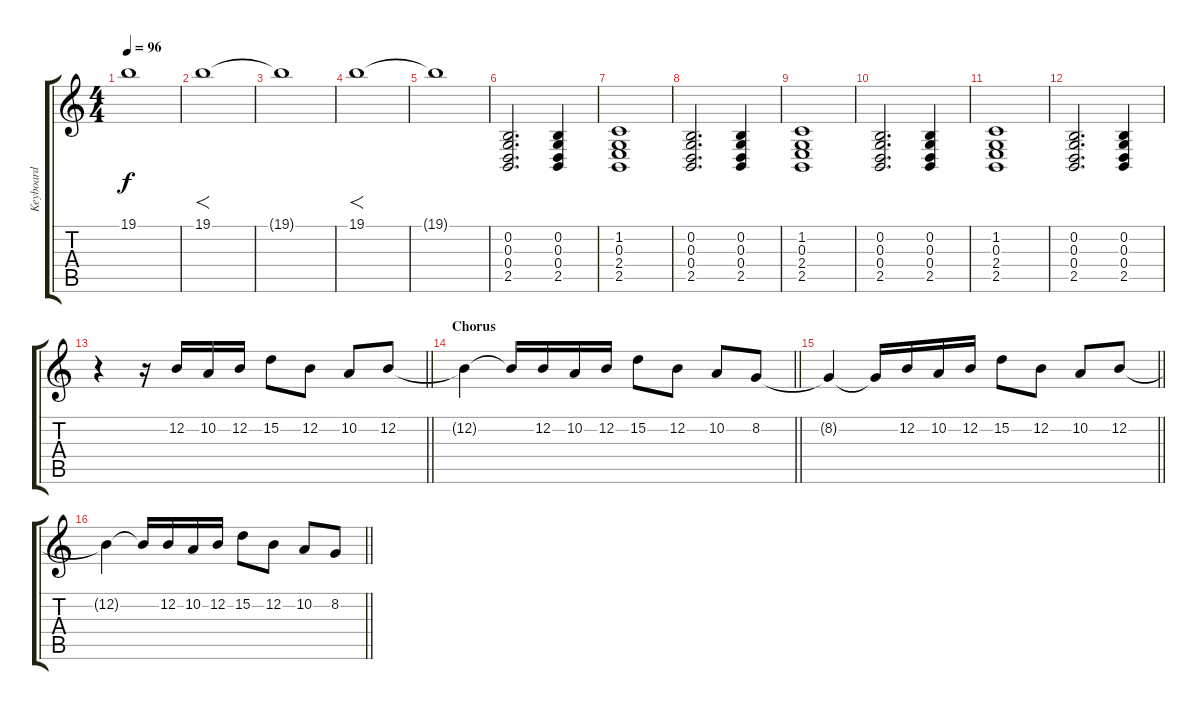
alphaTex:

\track ("Keyboard" "Keyboard") {instrument choiraahs}
\staff {score tabs}
\tuning (E4 B3 G3 D3 A2 E2) {hide}
\ts (4 4)
\tempo 96
\clef g2
\ks c
19.1{t}.1{dy f} |
19.1.1{f} |
19.1{t}.1 |
19.1.1{f} |
19.1{t}.1 |
(0.2 0.3 0.4 2.5).2{d instrument stringensemble1} (0.2 0.3 0.4 2.5).4 |
(1.2 0.3 2.4 2.5).1 |
(0.2 0.3 0.4 2.5).2{d instrument stringensemble1} (0.2 0.3 0.4 2.5).4 |
(1.2 0.3 2.4 2.5).1 |
(0.2 0.3 0.4 2.5).2{d instrument stringensemble1} (0.2 0.3 0.4 2.5).4 |
(1.2 0.3 2.4 2.5).1 |
(0.2 0.3 0.4 2.5).2{d instrument stringensemble1} (0.2 0.3 0.4 2.5).4 |
\barLineRight lightlight
r.4{instrument choiraahs} r.16 12.2.16 10.2.16 12.2.16 15.2.8 12.2.8 10.2.8 12.2.8 |
\section ("" "Chorus")
\barLineRight lightlight
12.2{t}.4 12.2{t}.16 12.2.16 10.2.16 12.2.16 15.2.8 12.2.8 10.2.8 8.2.8 |
\barLineRight lightlight
8.2{t}.4 8.2{t}.16 12.2.16 10.2.16 12.2.16 15.2.8 12.2.8 10.2.8 12.2.8 |
\barLineRight lightlight
12.2{t}.4 12.2{t}.16 12.2.16 10.2.16 12.2.16 15.2.8 12.2.8 10.2.8 8.2.8
